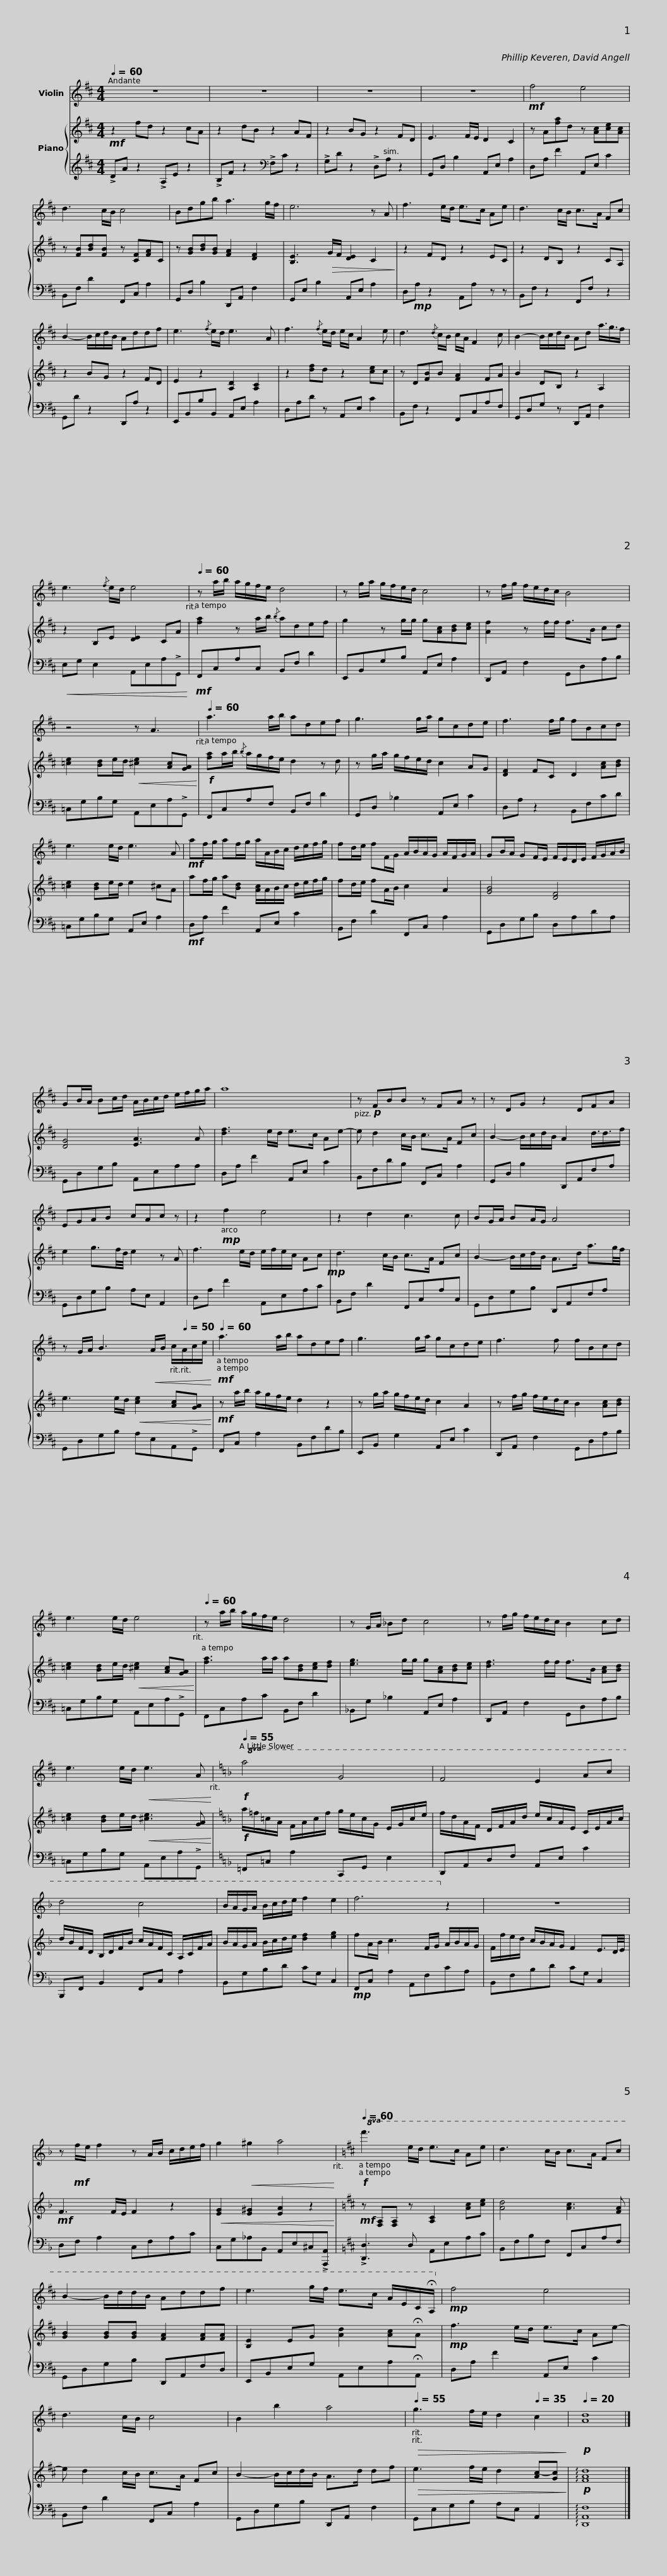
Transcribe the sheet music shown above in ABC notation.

X:1
%%score 1 { 2 | 3 }
L:1/8
Q:1/4=60
M:4/4
I:linebreak $
K:D
V:1 treble
V:2 treble
V:3 treble
V:1
 z8 | z8 | z8 | z8 |$!mf! f4 e4 | %5
 d3 c/B/ c4 | Bdgb a3 g/f/ | e6 z A |$ f3 e/d/ e>c Ae | d3 c/B/ c>A Fc | %10
 B2- B/c/d/B/ Addf | e3{/f} e/d/ e3 A | f3{/f} e/d/ e/c/ A2 e |$ d3{/d} c/B/ c/A/ F2 c | B2- B/c/d/B/ Ad a3/4g3/4f/ | %15
 e3{/f} e/d/ e4[Q:1/4=50] |[Q:1/4=60] z a/b/ a/g/f/e/ d4 |$ z g/a/ g/f/e/d/ c4 | z f/g/ f/e/d/c/ B4 | z4 z A3[Q:1/4=50] | %20
[Q:1/4=60] a3 a/b/ adef |$ g3 g/a/ gcde | f3 f/g/ fBcd | e3 e/d/ e3 A |$!mf! af/g/ af/g/ a/A/B/c/ d/e/f/g/ | %25
 fd/e/ fF/G/ A/B/A/G/ A/F/G/A/ | GB/A/ GF/E/ F/E/D/E/ F/G/A/B/ |$ GB/A/ Bc/d/ A/B/c/d/ e/f/g/a/ | a8 | z!p! FBB z FA z | %30
 z DG z2 DFA |$ EGAB cAc z | z2!mp! f2 e4 | z2 d2 c3 c | BG/A/ BA/G/ A4 |$ %35
 z G/A/ B3!<(! A/B/[Q:1/4=50] c/[Q:1/4=50]A/c/e/!<)! |!mf![Q:1/4=60][Q:1/4=60] a3 a/b/ adef | g3 g/a/ gcde | f3 f fBcd |$ e3 e/d/ e4[Q:1/4=50] | %40
[Q:1/4=60] z a/b/ a/g/f/e/ d4 | z G/A/ _Bd c4 | z f/g/ f/e/d/c/ B2 cd |$ e3 e/d/!<(! e3 A!<)![Q:1/4=50] |[K:F]!f![Q:1/4=55]!8va(! a4 g4 | %45
 f4 e2 ac' |$ d'4 c'4 | b/a/g/a/ b/c'/d'/e'/ f'2 e'2 | f'6!8va)! z2 | z8 |$ %50
 z!mf! f/e/ f2 z A/B/ c/d/e/f/ | g2!<(! ^g2 a4!<)![Q:1/4=50] |[K:D]!f![Q:1/4=60][Q:1/4=60]!8va(! f'3 e'/d'/ e'>c' ae' | d'3 c'/b/ c'>a fc' |$ b2- b/d'/d'/b/ ad'd'f' | %55
 e'3 g'/f'/ e'>c' a/e/c/!fermata!A/!8va)! |!mp! f4 e4 | d3 c/B/ c4 |$ B2 b2 a4 |[Q:1/4=55][Q:1/4=55]!>(! g3 f/e/[Q:1/4=45] d2[Q:1/4=35] c2!>)! | %60
!p![Q:1/4=20] [Ad]8 |] %61
V:2
!mf! z2 fd z2 cA | z2 dB z2 AF | z2 BG z2 FD | E3 F/E/ D2 C2 |$ z A[fa]d z [Ac][ce][Ac] | %5
 z [FB][Bd][FB] z [CF][FA]C | z [GB][Bd][GB] [FA]2 [DF]2 | [B,E]3!>(! G/F/ [DE]2 C2!>)! |$ z2 FD z2 EC | z2 DB, z2 CA, | %10
 z2 BG z2 FD | E2 z2 [A,D]2 [A,C]2 | z2 [df]d z2 [ce]c |$ z D[FB]B [FA]2 FA | B2 DB, z2 A,2 | %15
 z2 B,E [DE]2 CA | [fa]2 z a/b/{/b} adef |$ g2 z g/g/ g[Ac][Bd][ce] | [Af]2 z f/f/ f>B cd | [=ce]2 [Bd]e/d/!<(! [^ce]2 [Ac][GA]!<)! | %20
!f! [fa]a/b/{/b} a/g/f/e/ d2 z d |$ z g/a/ g/f/e/d/ c2 AG | [DF]2 FC D2 [Ac][Bd] | [=ce]2 [Bd]e/d/ e2 ^cA |$ af/g/ a[Bd] [Ac]/A/B/c/ d/e/f/g/ | %25
 fd/e/ fA/B/ c2 A2 | [GB]4 [DF]4 |$ [DG]4 [EA]3 A | [df]3 e/d/ e>c Ae- | e d2 c/B/ c>A Fc | %30
 B2- B/c/d/B/ A2 d3/4d3/4f/ |$ e2 g3/2f/4d/4 e2 z A | f3 e/d/ e/f/e/c/ Ac!mp! | d3 c/B/ c>A Fc | B2- B/c/d/B/ A>d a3/2g/4f/4 |$ %35
 e3 e/d/!<(! [ce]2 [Ac][GA]!<)! |!mf! z a/b/ a/g/f/e/ d2 z2 | z g/a/ g/f/e/d/ c2 A2 | z f/g/ f/e/d/c/ B2 [Ac][Bd] |$ [=ce]2 [Bd]e/d/!<(! [^ce]2 [Ac][GA]!<)! | %40
 [fa]3 a/a/ a[Bd][ce][df] | [eg]3 g/g/ g[Ac][Bd][ce] | [df]3 f/f/ f>B [Ac][Bd] |$ [=ce]2 [Bd]e/d/!<(! [^ce]3 [GA]!<)! |[K:F]!f! a/=f/=c/A/ F/A/c/f/ g/e/c/G/ E/G/c/e/ | %45
 f/d/A/F/ D/F/A/d/ e/c/A/E/ C/E/A/c/ |$ d/B/F/D/ B,/D/F/B/ c/A/F/C/ A,/C/F/A/ | B/A/G/A/ B/c/d/e/ [df]2 [eg]2 | fA/B/ c3 F/G/ A/B/A/G/ | F/f/e/d/ c/B/A/G/ F2 E3/2D/4E/4 |$ %50
!mf! F3 F/E/ F2 z2 |!<(! [EG]2 [E^G]2 [EA]2 z2!<)! |[K:D]!mf! z [F,A,][F,A,] z [A,C]2 [Ac][ce] | [Ad]4 [Ac]3 [FA] |$ [GB]2 [GB][GB] [FA]2 [FA][FA] | %55
 [B,E]2 EG [Ad]2 [Ac]!fermata!A |!mp! f3 e/d/ e>c Ae- | e d2 c/B/ c>A Fc |$ B2- B/c/d/B/ A>d df |!>(! e3 f/e/ d2 [Ac-][Gc]!>)! | %60
!p! !arpeggio![FAd]8 |] %61
V:3
 !>!DA z2 !>!A,E z2 | !>!B,F z2[K:bass] !>!F,C z2 | !>!G,D z2 !>!D,A, z2 | G,,D, B,2 A,,E, A,2 |$ D,A, F2 A,,E, C2 | %5
 B,,F, D2 F,,C, A,2 | G,,D, B,2 D,,A,, F,2 | G,,E, B,2 A,,E, A,2 |$ D,!mp!A, z2 A,,A, z z | B,,F, z2 F,,F, z2 | %10
 G,,D z2 D,,A, z2 | E,,B,,B,B,, A,,E, A,2 | D,A,D z A,,E, C2 |$ B,,F, z2 F,,C,A,F, | G,,D,G, z D,,A,, F,2 | %15
!<(! E,G, E,2 A,,E,A,!>!G,,!<)! |!mf! F,,C,A,C, B,,F, D2 |$ E,,B,,G,B, A,,E, A,2 | D,,A,, F,2 G,,D,A,B, | =C,G,B,G, A,,E,A,!>!G,, | %20
 F,,C,A,F, B,,F, D2 |$ G,,D, _B,2 A,,E, C2 | D,A, z2 B,,F,CD | =C,G,B,G, A,,E, A,2 |$!mf! D,A, F2 A,,E, C2 | %25
 B,,F, D2 F,,C, A,2 | G,,D,G,B, D,A,DA, |$ G,,D,G,B, A,,E,A,A, | D,A, F2 A,,E, C2 | B,,F,DB, F,,C, A,2 | %30
 G,,D, B,2 D,,A,,F,A, |$ G,,D,G,B, A,E, A,,2 | D,A, F2 A,,E,A,C | B,,F, D2 F,,C,A,C, | G,,D,G,B, D,,A,,F,A, |$ %35
 G,,D,G,B, A,E,A,,!>!G,, | F,,C, A,2 B,,F,DB, | E,,B,, G,2 A,,E, C2 | D,,A,, F,2 G,,D,A,B, |$ =C,G,B,G, A,,E,A,!>!G,, | %40
 F,,C,A,C B,,F, D2 | _B,,G, _B,2 A,,E, A,2 | D,,A,, F,2 G,,D,A,B, |$ =C,G,B,G, A,,E,A,!>!G,, |[K:F] =F,,=C, A,2 C,,G,, E,2 | %45
 D,,A,,D,F, A,,E, C2 |$ B,,,F,, B,,2 F,,C, A,2 | B,,G,B,D CG, C,2 |!mp! F,,C, A,2 A,,F,CA, | B,,F,B,D CG, C,2 |$ %50
 D,F, A,2 C,F,A,C | C,G,_A,B,, A,,E,^C,!>![A,,,A,,] |[K:D] !>![D,,D,]3 D, A,,E,A,C | B,,F,B,F, F,,C,A,F, |$ G,,D,G,B, D,,A,,F,D, | %55
 E,,B,,E,G, A,,E,A,!fermata!A,, | D,A, F2 A,,E, C2 | B,,F, D2 F,,C, A,2 |$ G,,D,G,B, D,,A,, F,2 | G,,E,G,B, A,E, A,,2 | %60
 !arpeggio![D,,A,,F,]8 |] %61
